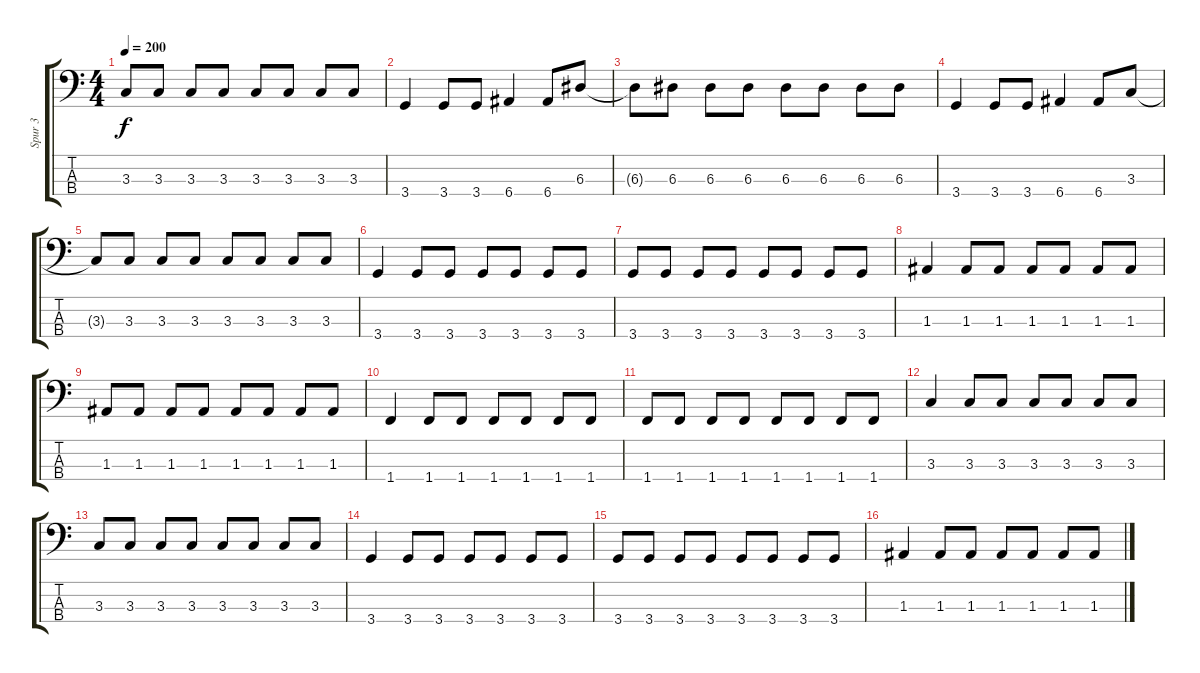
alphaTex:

\track ("Spur 3" "Spur 3") {instrument electricbasspick}
\staff {score tabs}
\tuning (G2 D2 A1 E1) {hide}
\ts (4 4)
\tempo 200
\clef f4
\ks c
3.3{t}.8{dy f} 3.3.8 3.3.8 3.3.8 3.3.8 3.3.8 3.3.8 3.3.8 |
3.4.4 3.4.8 3.4.8 6.4.4 6.4.8 6.3.8 |
6.3{t}.8 6.3.8 6.3.8 6.3.8 6.3.8 6.3.8 6.3.8 6.3.8 |
3.4.4 3.4.8 3.4.8 6.4.4 6.4.8 3.3.8 |
3.3{t}.8 3.3.8 3.3.8 3.3.8 3.3.8 3.3.8 3.3.8 3.3.8 |
3.4.4 3.4.8 3.4.8 3.4.8 3.4.8 3.4.8 3.4.8 |
3.4.8 3.4.8 3.4.8 3.4.8 3.4.8 3.4.8 3.4.8 3.4.8 |
1.3.4 1.3.8 1.3.8 1.3.8 1.3.8 1.3.8 1.3.8 |
1.3.8 1.3.8 1.3.8 1.3.8 1.3.8 1.3.8 1.3.8 1.3.8 |
1.4.4 1.4.8 1.4.8 1.4.8 1.4.8 1.4.8 1.4.8 |
1.4.8 1.4.8 1.4.8 1.4.8 1.4.8 1.4.8 1.4.8 1.4.8 |
3.3.4 3.3.8 3.3.8 3.3.8 3.3.8 3.3.8 3.3.8 |
3.3.8 3.3.8 3.3.8 3.3.8 3.3.8 3.3.8 3.3.8 3.3.8 |
3.4.4 3.4.8 3.4.8 3.4.8 3.4.8 3.4.8 3.4.8 |
3.4.8 3.4.8 3.4.8 3.4.8 3.4.8 3.4.8 3.4.8 3.4.8 |
1.3.4 1.3.8 1.3.8 1.3.8 1.3.8 1.3.8 1.3.8
